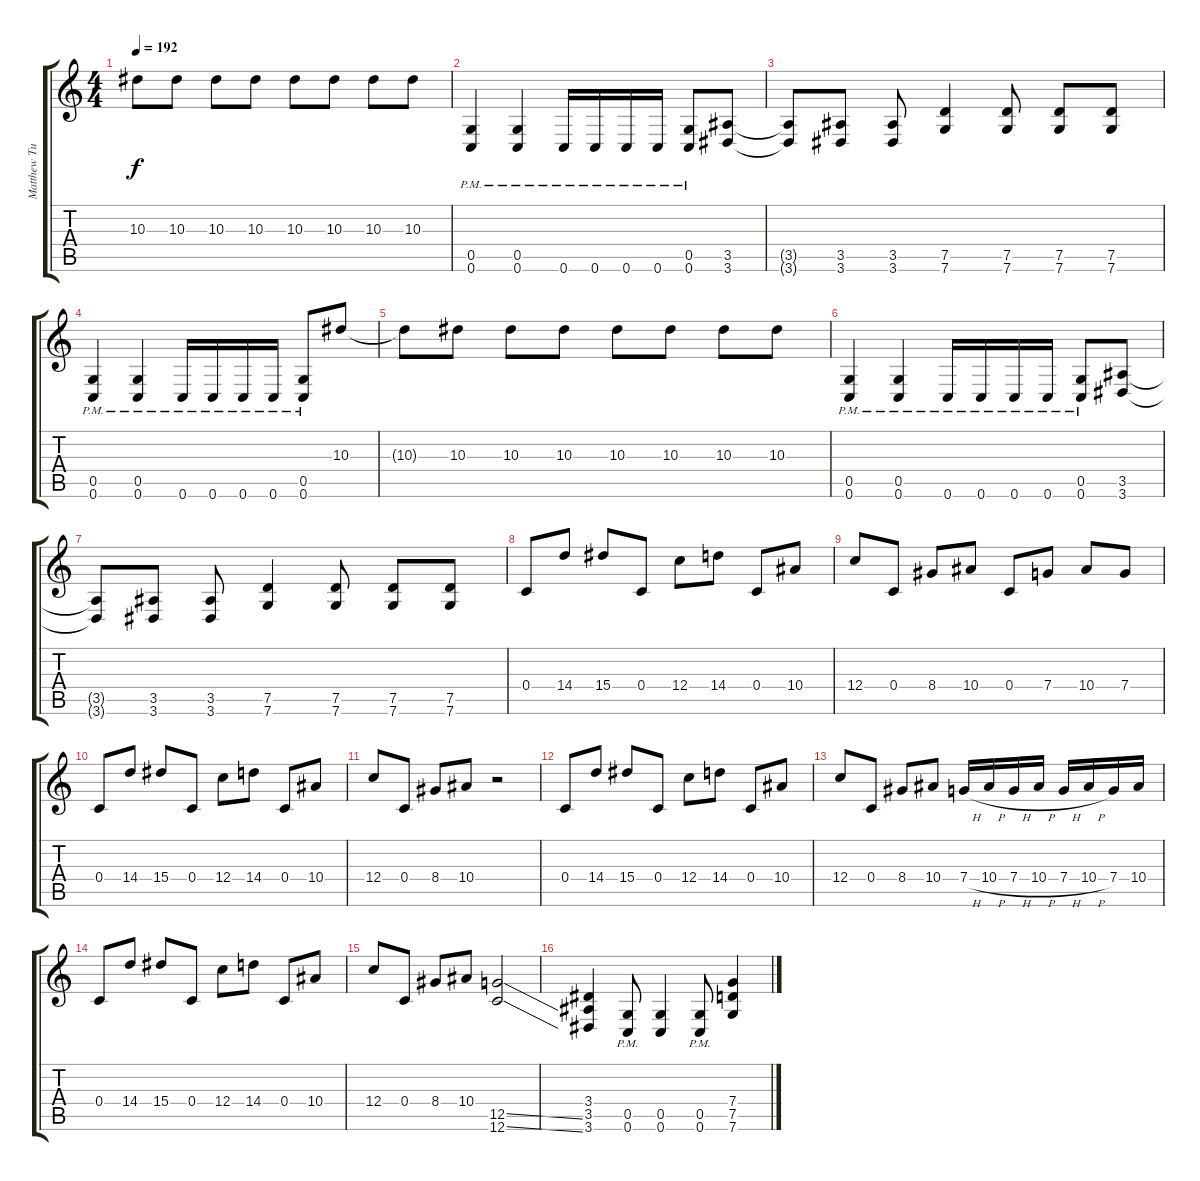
\track ("Matthew Tuck (Guitar + Vocals)" "Matthew Tu") {instrument distortionguitar}
\staff {score tabs}
\tuning (D4 A3 F3 C3 G2 C2) {hide}
\ts (4 4)
\tempo 192
\clef g2
\ks c
10.3{t}.8{dy f} 10.3.8 10.3.8 10.3.8 10.3.8 10.3.8 10.3.8 10.3.8 |
(0.5{pm} 0.6{pm}).4 (0.5{pm} 0.6{pm}).4 0.6{pm}.16 0.6{pm}.16 0.6{pm}.16 0.6{pm}.16 (0.5{pm} 0.6{pm}).8 (3.5 3.6).8 |
(3.5{t} 3.6{t}).8 (3.5 3.6).8 (3.5 3.6).8 (7.5 7.6).4 (7.5 7.6).8 (7.5 7.6).8 (7.5 7.6).8 |
(0.5{pm} 0.6{pm}).4 (0.5{pm} 0.6{pm}).4 0.6{pm}.16 0.6{pm}.16 0.6{pm}.16 0.6{pm}.16 (0.5{pm} 0.6{pm}).8 10.3.8 |
10.3{t}.8 10.3.8 10.3.8 10.3.8 10.3.8 10.3.8 10.3.8 10.3.8 |
(0.5{pm} 0.6{pm}).4 (0.5{pm} 0.6{pm}).4 0.6{pm}.16 0.6{pm}.16 0.6{pm}.16 0.6{pm}.16 (0.5{pm} 0.6{pm}).8 (3.5 3.6).8 |
(3.5{t} 3.6{t}).8 (3.5 3.6).8 (3.5 3.6).8 (7.5 7.6).4 (7.5 7.6).8 (7.5 7.6).8 (7.5 7.6).8 |
0.4.8 14.4.8 15.4.8 0.4.8 12.4.8 14.4.8 0.4.8 10.4.8 |
12.4.8 0.4.8 8.4.8 10.4.8 0.4.8 7.4.8 10.4.8 7.4.8 |
0.4.8 14.4.8 15.4.8 0.4.8 12.4.8 14.4.8 0.4.8 10.4.8 |
12.4.8 0.4.8 8.4.8 10.4.8 r.2 |
0.4.8 14.4.8 15.4.8 0.4.8 12.4.8 14.4.8 0.4.8 10.4.8 |
12.4.8 0.4.8 8.4.8 10.4.8 7.4{h}.16 10.4{h}.16 7.4{h}.16 10.4{h}.16 7.4{h}.16 10.4{h}.16 7.4.16 10.4.16 |
0.4.8 14.4.8 15.4.8 0.4.8 12.4.8 14.4.8 0.4.8 10.4.8 |
12.4.8 0.4.8 8.4.8 10.4.8 (12.5{ss} 12.6{ss}).2 |
(3.4 3.5 3.6).4 (0.5{pm} 0.6{pm}).8 (0.5 0.6).4 (0.5{pm} 0.6{pm}).8 (7.4 7.5 7.6).4
